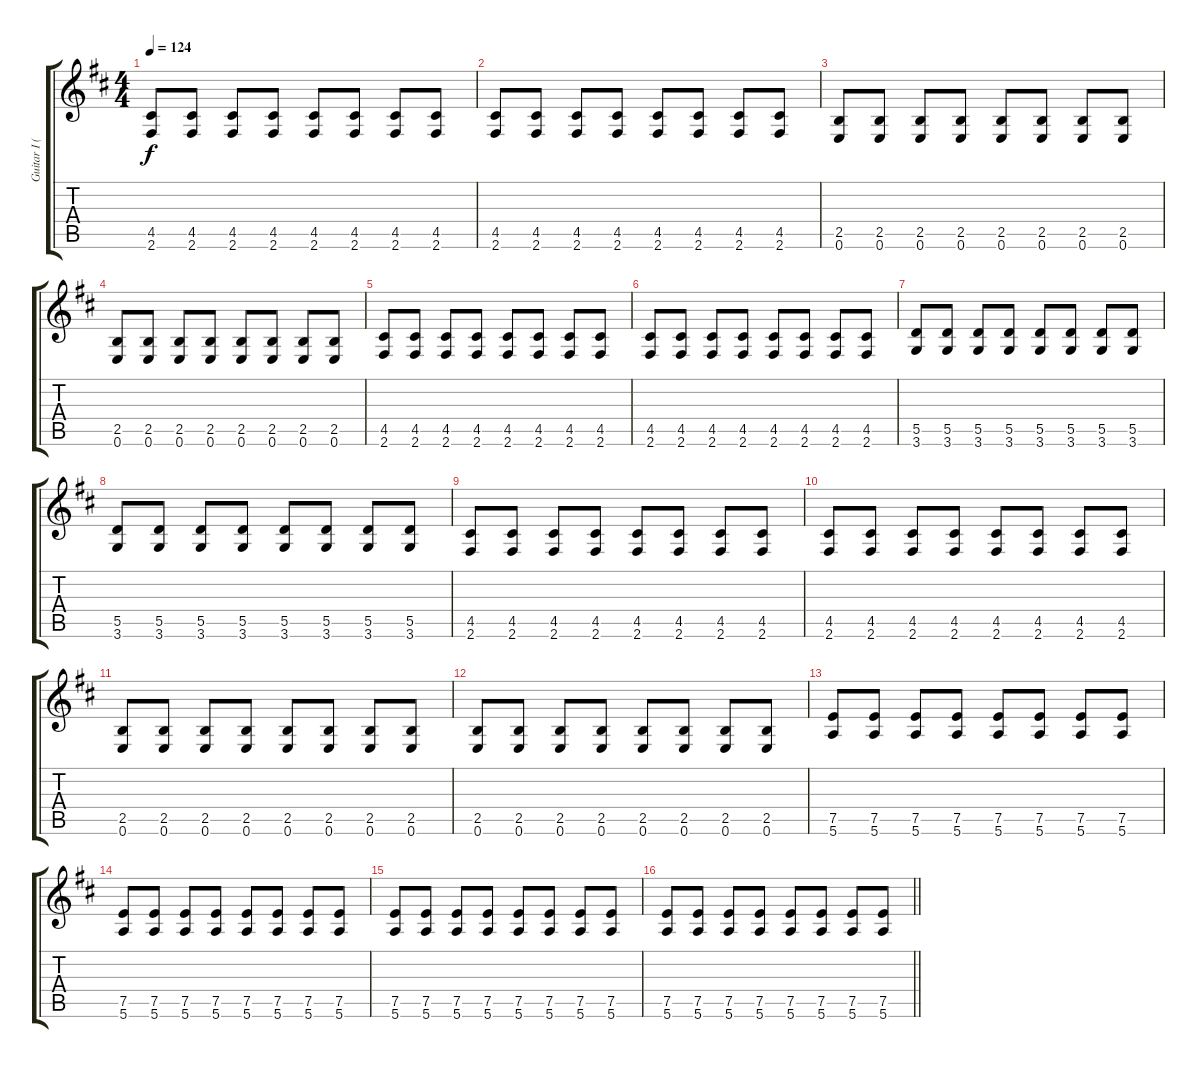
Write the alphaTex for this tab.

\track ("Guitar I (Aiji)" "Guitar I (") {instrument distortionguitar}
\staff {score tabs}
\tuning (E4 B3 G3 D3 A2 E2) {hide}
\ts (4 4)
\tempo 124
\clef g2
\ks d
(4.5 2.6).8{dy f} (4.5 2.6).8 (4.5 2.6).8 (4.5 2.6).8 (4.5 2.6).8 (4.5 2.6).8 (4.5 2.6).8 (4.5 2.6).8 |
(4.5 2.6).8 (4.5 2.6).8 (4.5 2.6).8 (4.5 2.6).8 (4.5 2.6).8 (4.5 2.6).8 (4.5 2.6).8 (4.5 2.6).8 |
(2.5 0.6).8 (2.5 0.6).8 (2.5 0.6).8 (2.5 0.6).8 (2.5 0.6).8 (2.5 0.6).8 (2.5 0.6).8 (2.5 0.6).8 |
(2.5 0.6).8 (2.5 0.6).8 (2.5 0.6).8 (2.5 0.6).8 (2.5 0.6).8 (2.5 0.6).8 (2.5 0.6).8 (2.5 0.6).8 |
(4.5 2.6).8 (4.5 2.6).8 (4.5 2.6).8 (4.5 2.6).8 (4.5 2.6).8 (4.5 2.6).8 (4.5 2.6).8 (4.5 2.6).8 |
(4.5 2.6).8 (4.5 2.6).8 (4.5 2.6).8 (4.5 2.6).8 (4.5 2.6).8 (4.5 2.6).8 (4.5 2.6).8 (4.5 2.6).8 |
(5.5 3.6).8 (5.5 3.6).8 (5.5 3.6).8 (5.5 3.6).8 (5.5 3.6).8 (5.5 3.6).8 (5.5 3.6).8 (5.5 3.6).8 |
(5.5 3.6).8 (5.5 3.6).8 (5.5 3.6).8 (5.5 3.6).8 (5.5 3.6).8 (5.5 3.6).8 (5.5 3.6).8 (5.5 3.6).8 |
(4.5 2.6).8 (4.5 2.6).8 (4.5 2.6).8 (4.5 2.6).8 (4.5 2.6).8 (4.5 2.6).8 (4.5 2.6).8 (4.5 2.6).8 |
(4.5 2.6).8 (4.5 2.6).8 (4.5 2.6).8 (4.5 2.6).8 (4.5 2.6).8 (4.5 2.6).8 (4.5 2.6).8 (4.5 2.6).8 |
(2.5 0.6).8 (2.5 0.6).8 (2.5 0.6).8 (2.5 0.6).8 (2.5 0.6).8 (2.5 0.6).8 (2.5 0.6).8 (2.5 0.6).8 |
(2.5 0.6).8 (2.5 0.6).8 (2.5 0.6).8 (2.5 0.6).8 (2.5 0.6).8 (2.5 0.6).8 (2.5 0.6).8 (2.5 0.6).8 |
(7.5 5.6).8 (7.5 5.6).8 (7.5 5.6).8 (7.5 5.6).8 (7.5 5.6).8 (7.5 5.6).8 (7.5 5.6).8 (7.5 5.6).8 |
(7.5 5.6).8 (7.5 5.6).8 (7.5 5.6).8 (7.5 5.6).8 (7.5 5.6).8 (7.5 5.6).8 (7.5 5.6).8 (7.5 5.6).8 |
(7.5 5.6).8 (7.5 5.6).8 (7.5 5.6).8 (7.5 5.6).8 (7.5 5.6).8 (7.5 5.6).8 (7.5 5.6).8 (7.5 5.6).8 |
\barLineRight lightlight
(7.5 5.6).8 (7.5 5.6).8 (7.5 5.6).8 (7.5 5.6).8 (7.5 5.6).8 (7.5 5.6).8 (7.5 5.6).8 (7.5 5.6).8
